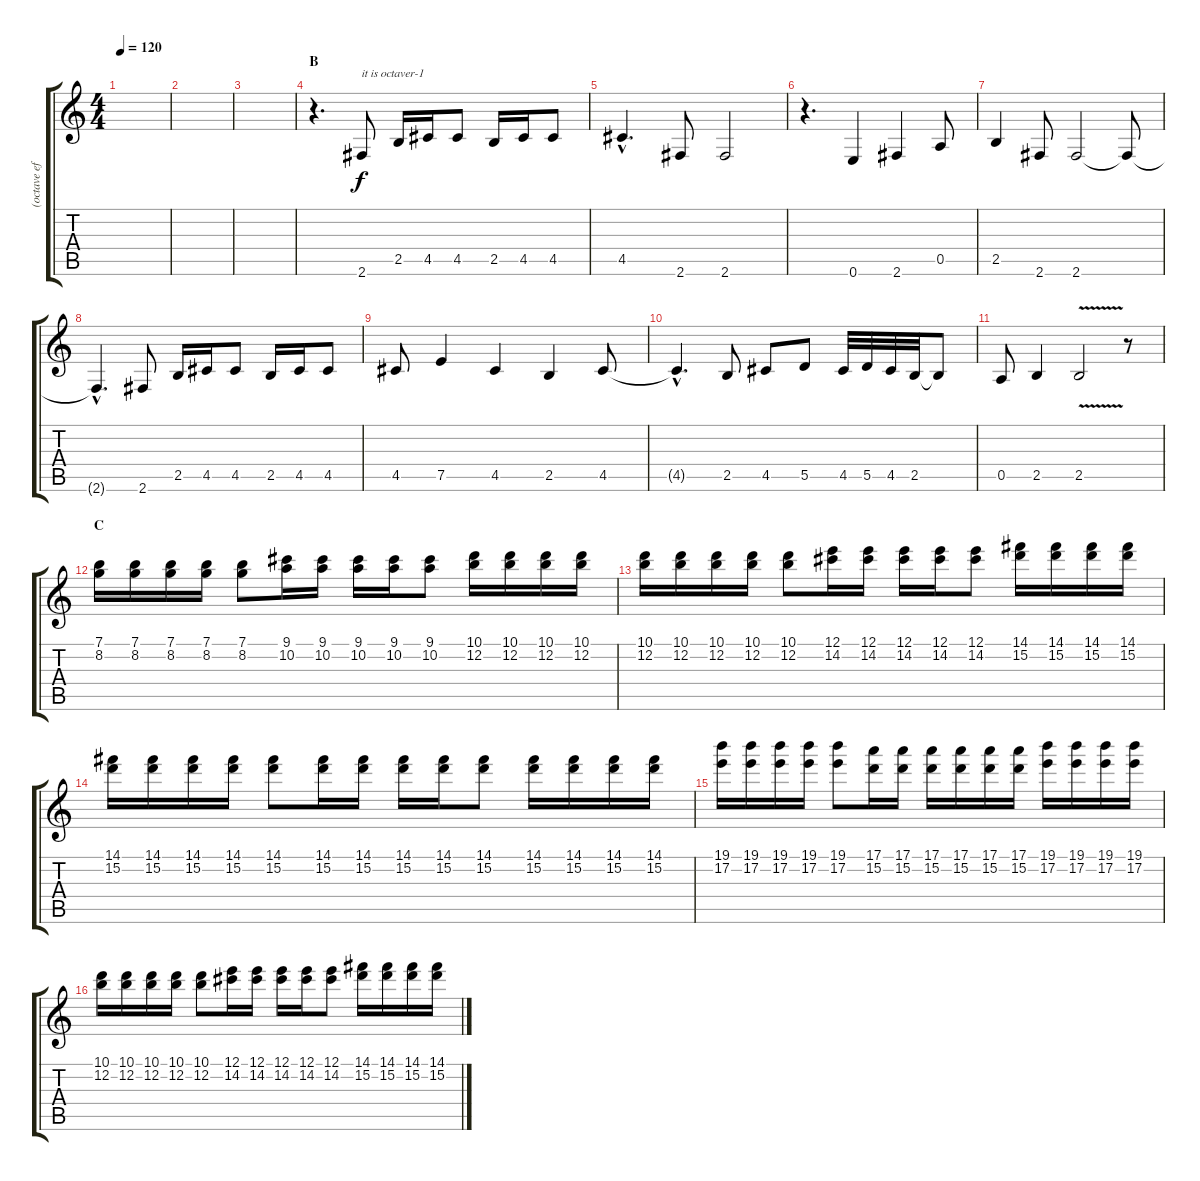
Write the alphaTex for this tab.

\track ("(octave effect)" "(octave ef") {instrument distortionguitar}
\staff {score tabs}
\tuning (E4 B3 G3 D3 A2 E2) {hide}
\ts (4 4)
\tempo 120
\clef g2
\ks c
|
|
|
\section ("" "B")
r.4{d} 2.6.8{txt "it is octaver-1"} 2.5.16 4.5.16 4.5.8 2.5.16 4.5.16 4.5.8 |
4.5{hac}.4{d} 2.6.8 2.6.2 |
r.4{d} 0.6.4 2.6.4 0.5.8 |
2.5.4 2.6.8 2.6.2 2.6{t}.8 |
2.6{hac t}.4{d} 2.6.8 2.5.16 4.5.16 4.5.8 2.5.16 4.5.16 4.5.8 |
4.5.8 7.5.4 4.5.4 2.5.4 4.5.8 |
4.5{hac t}.4{d} 2.5.8 4.5.8 5.5.8 4.5.32 5.5.32 4.5.32 2.5.32 2.5{t}.8 |
0.5.8 2.5.4 2.5{v}.2 r.8 |
\section ("" "C")
(7.1 8.2).16 (7.1 8.2).16 (7.1 8.2).16 (7.1 8.2).16 (7.1 8.2).8 (9.1 10.2).16 (9.1 10.2).16 (9.1 10.2).16 (9.1 10.2).16 (9.1 10.2).8 (10.1 12.2).16 (10.1 12.2).16 (10.1 12.2).16 (10.1 12.2).16 |
(10.1 12.2).16 (10.1 12.2).16 (10.1 12.2).16 (10.1 12.2).16 (10.1 12.2).8 (12.1 14.2).16 (12.1 14.2).16 (12.1 14.2).16 (12.1 14.2).16 (12.1 14.2).8 (14.1 15.2).16 (14.1 15.2).16 (14.1 15.2).16 (14.1 15.2).16 |
(14.1 15.2).16 (14.1 15.2).16 (14.1 15.2).16 (14.1 15.2).16 (14.1 15.2).8 (14.1 15.2).16 (14.1 15.2).16 (14.1 15.2).16 (14.1 15.2).16 (14.1 15.2).8 (14.1 15.2).16 (14.1 15.2).16 (14.1 15.2).16 (14.1 15.2).16 |
(19.1 17.2).16 (19.1 17.2).16 (19.1 17.2).16 (19.1 17.2).16 (19.1 17.2).8 (17.1 15.2).16 (17.1 15.2).16 (17.1 15.2).16 (17.1 15.2).16 (17.1 15.2).16 (17.1 15.2).16 (19.1 17.2).16 (19.1 17.2).16 (19.1 17.2).16 (19.1 17.2).16 |
(10.1 12.2).16 (10.1 12.2).16 (10.1 12.2).16 (10.1 12.2).16 (10.1 12.2).8 (12.1 14.2).16 (12.1 14.2).16 (12.1 14.2).16 (12.1 14.2).16 (12.1 14.2).8 (14.1 15.2).16 (14.1 15.2).16 (14.1 15.2).16 (14.1 15.2).16
